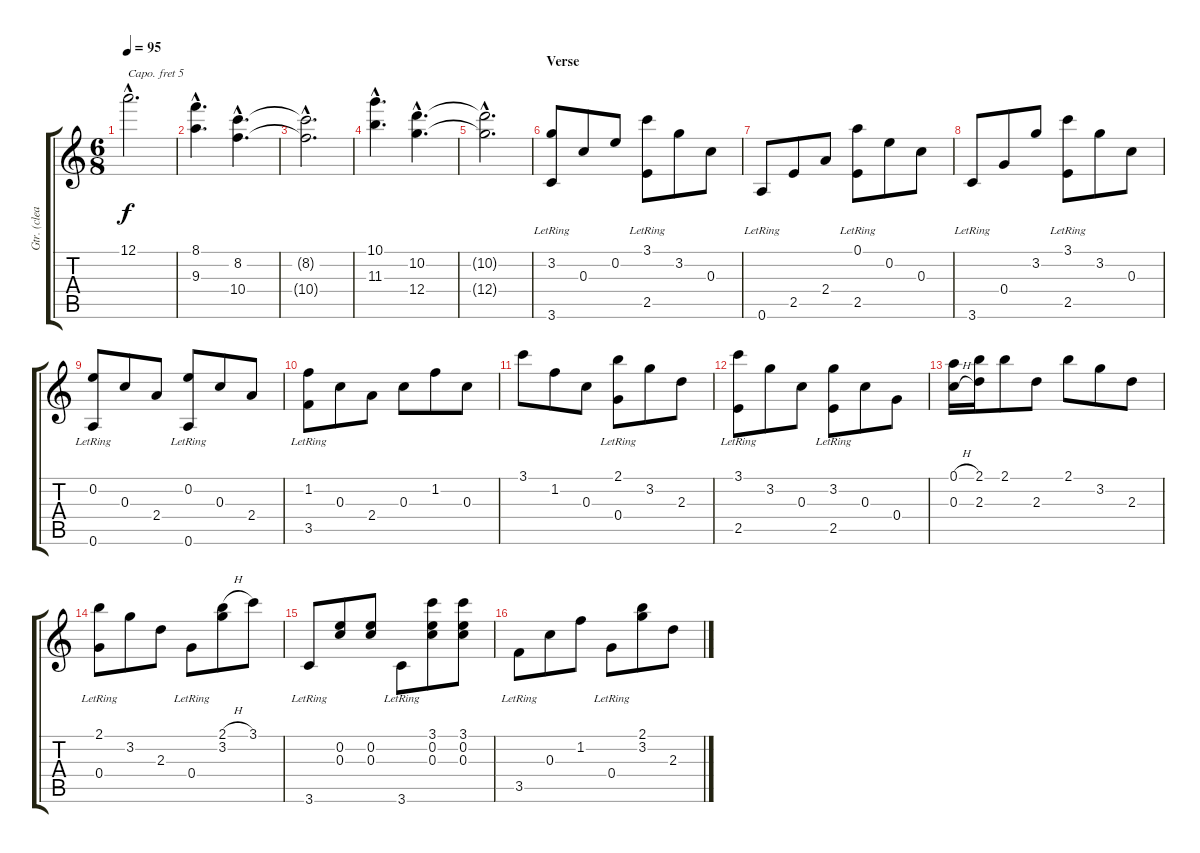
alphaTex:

\track ("Gtr. (clean + reverb)" "Gtr. (clea") {instrument electricguitarjazz}
\staff {score tabs}
\capo 5
\tuning (E4 B3 G3 D3 A2 E2) {hide}
\ts (6 8)
\tempo 95
\clef g2
\ks c
12.1{hac}.2{d dy f} |
(8.1{hac} 9.3{hac}).4{d} (8.2{hac} 10.4{hac}).4{d} |
(8.2{hac t} 10.4{hac t}).2{d} |
(10.1{hac} 11.3{hac}).4{d} (10.2{hac} 12.4{hac}).4{d} |
(10.2{hac t} 12.4{hac t}).2{d} |
\section ("" "Verse")
(3.2 3.6{lr}).8 0.3.8 0.2.8 (3.1 2.5{lr}).8 3.2.8 0.3.8 |
0.6{lr}.8 2.5.8 2.4.8 (0.1 2.5{lr}).8 0.2.8 0.3.8 |
3.6{lr}.8 0.4.8 3.2.8 (3.1 2.5{lr}).8 3.2.8 0.3.8 |
(0.2 0.6{lr}).8 0.3.8 2.4.8 (0.2 0.6{lr}).8 0.3.8 2.4.8 |
(1.2 3.5{lr}).8 0.3.8 2.4.8 0.3.8 1.2.8 0.3.8 |
3.1.8 1.2.8 0.3.8 (2.1 0.4{lr}).8 3.2.8 2.3.8 |
(3.1 2.5{lr}).8 3.2.8 0.3.8 (3.2 2.5{lr}).8 0.3.8 0.4.8 |
(0.1{h} 0.3{h}).16 (2.1 2.3).16 2.1.8 2.3.8 2.1.8 3.2.8 2.3.8 |
(2.1 0.4{lr}).8 3.2.8 2.3.8 0.4{lr}.8 (2.1{h} 3.2).8 3.1.8 |
3.6{lr}.8 (0.2 0.3).8 (0.2 0.3).8 3.6{lr}.8 (3.1 0.2 0.3).8 (3.1 0.2 0.3).8 |
3.5{lr}.8 0.3.8 1.2.8 0.4{lr}.8 (2.1 3.2).8 2.3.8
